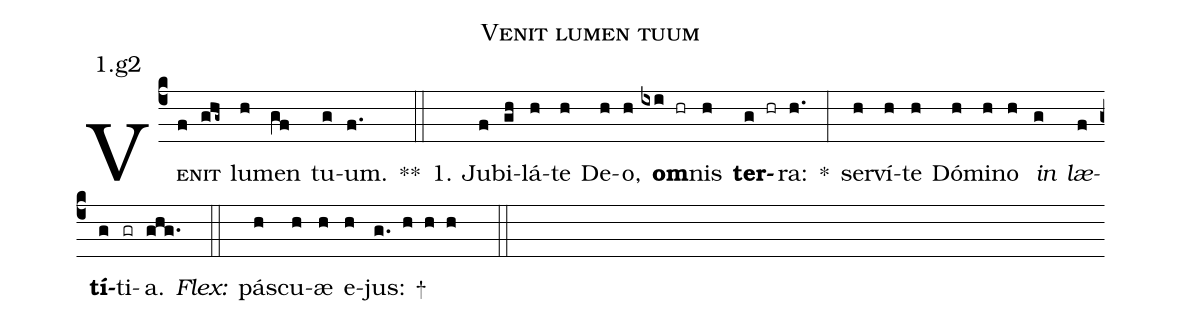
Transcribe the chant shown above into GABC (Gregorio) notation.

name:Venit lumen tuum;
office-part:Antiphona;
mode:1;
annotation: 1.g2;
%%
(c4) V<sc>e(f)nit</sc>(ghg~) lu(h)men(gf) tu(g)um.(f.) **(::)
1. Ju(f)bi(gh)lá(h)te(h) De(h)o,(h) <b>om</b>(ixi hr)nis(h) <b>ter</b>(g hr)ra:(h.) *(:) ser(h)ví(h)te(h) Dó(h)mi(h)no(h) <i>in</i>(g) <i>læ</i>(f)<b>tí</b>(g)ti(gr)a.(ghg.) <i>Flex:</i>(::)  pás(h)cu(h)æ(h) e(h)jus: +(g. h h h  ::)
